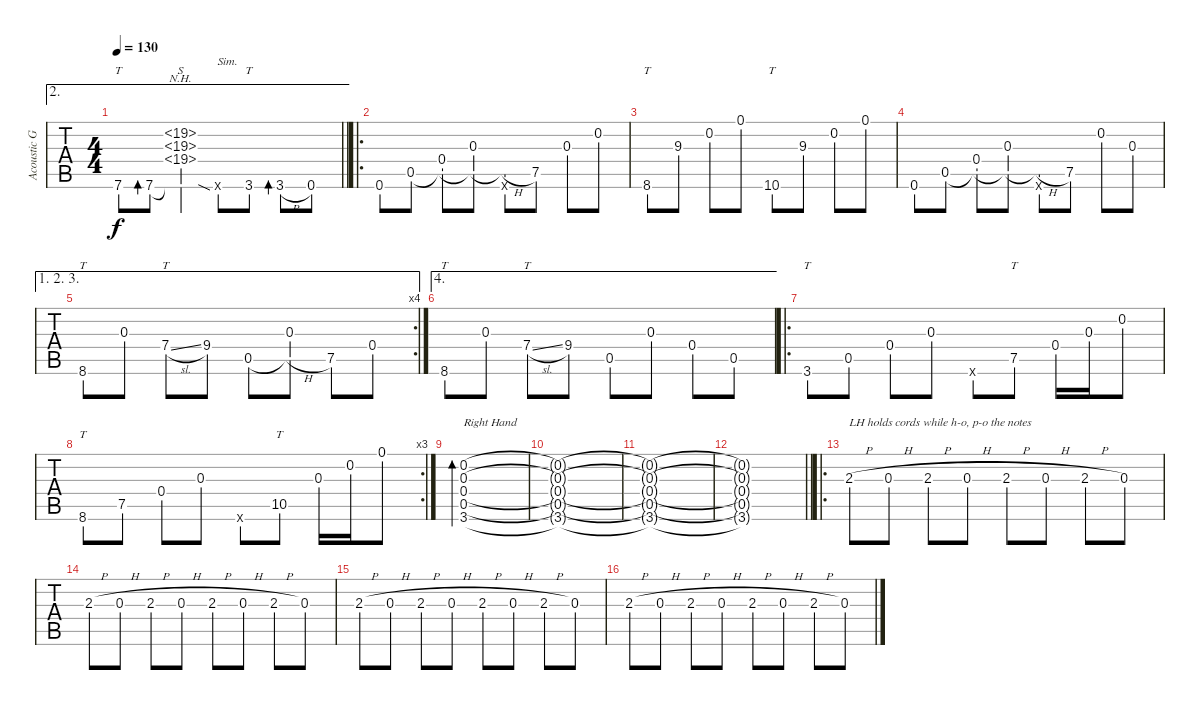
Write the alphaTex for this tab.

\track ("Acoustic Guitar" "Acoustic G") {instrument acousticguitarsteel}
\staff {tabs}
\tuning (E4 C4 F3 C3 A2 D2) {hide}
\ae 2
\ts (4 4)
\tempo 130
\clef g2
\barLineRight lightlight
\ks f
7.6.8{tt dy f} 7.6{rf 3}.8{bd 60} (19.2{nh} 19.3{nh} 19.4{nh} 7.6{sod t}).4{s} 0.6{x}.8{txt "Sim."} 3.6.8{tt} 3.6{h rf 3}.8{bd 60} 0.6.8 |
\ro
0.6.8 0.5.8 (0.4 0.5{t}).8 (0.3 0.5{t}).8 (0.5{h t} 0.6{x}).8 7.5.8 0.3.8 0.2.8 |
8.6.8{tt} 9.3.8 0.2.8 0.1.8 10.6.8{tt} 9.3.8 0.2.8 0.1.8 |
0.6.8 0.5.8 (0.4 0.5{t}).8 (0.3 0.5{t}).8 (0.5{h t} 0.6{x}).8 7.5.8 0.2.8 0.3.8 |
\ae (1 2 3)
\rc 4
8.6.8{tt} 0.3.8 7.4{sl}.8{tt} 9.4.8 0.5.8 (0.3 0.5{h t}).8 7.5.8 0.4.8 |
\ae 4
8.6.8{tt} 0.3.8 7.4{sl}.8{tt} 9.4.8 0.5.8 0.3.8 0.4.8 0.5.8 |
\ro
3.6.8{tt} 0.5.8 0.4.8 0.3.8 0.6{x}.8 7.5.8{tt} 0.4.16 0.3.16 0.2.8 |
\rc 3
8.6.8{tt} 7.5.8 0.4.8 0.3.8 0.6{x}.8 10.5.8{tt} 0.3.16 0.2.16 0.1.8 |
(0.2{rf 1} 0.3 0.4 0.5 3.6).1{bd 60 txt "Right Hand"} |
(0.2{t} 0.3{t} 0.4{t} 0.5{t} 3.6{t}).1 |
(0.2{t} 0.3{t} 0.4{t} 0.5{t} 3.6{t}).1 |
\barLineRight lightlight
(0.2{t} 0.3{t} 0.4{t} 0.5{t} 3.6{t}).1 |
\ro
2.3{h}.8{txt "LH holds cords while h-o, p-o the notes"} 0.3{h}.8 2.3{h}.8 0.3{h}.8 2.3{h}.8 0.3{h}.8 2.3{h}.8 0.3.8 |
2.3{h}.8 0.3{h}.8 2.3{h}.8 0.3{h}.8 2.3{h}.8 0.3{h}.8 2.3{h}.8 0.3.8 |
2.3{h}.8 0.3{h}.8 2.3{h}.8 0.3{h}.8 2.3{h}.8 0.3{h}.8 2.3{h}.8 0.3.8 |
2.3{h}.8 0.3{h}.8 2.3{h}.8 0.3{h}.8 2.3{h}.8 0.3{h}.8 2.3{h}.8 0.3.8
